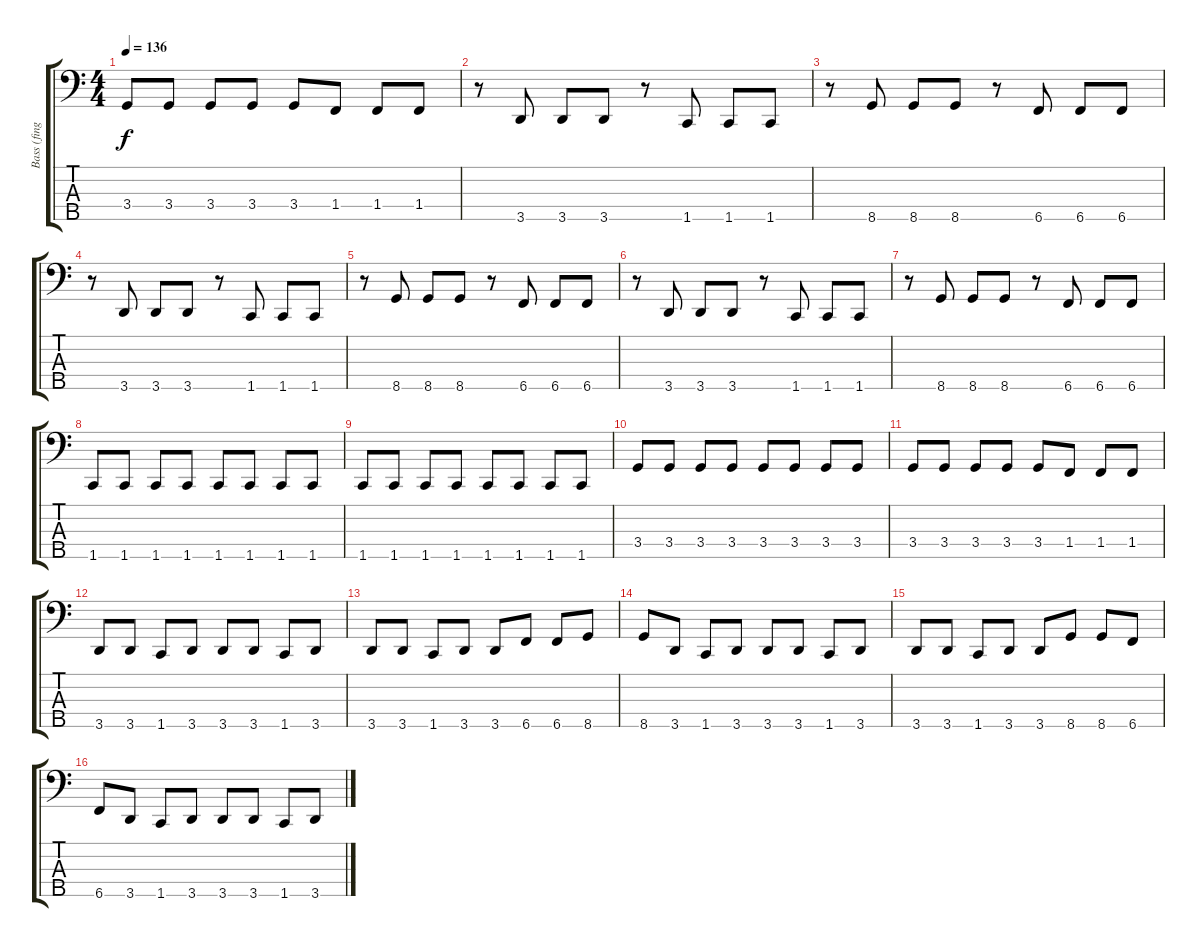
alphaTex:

\track ("Bass (finger)" "Bass (fing") {instrument electricbasspick}
\staff {score tabs}
\tuning (G2 D2 A1 E1 B0) {hide}
\ts (4 4)
\tempo 136
\clef f4
\ks c
3.4.8{dy f} 3.4.8 3.4.8 3.4.8 3.4.8 1.4.8 1.4.8 1.4.8 |
r.8 3.5.8 3.5.8 3.5.8 r.8 1.5.8 1.5.8 1.5.8 |
r.8 8.5.8 8.5.8 8.5.8 r.8 6.5.8 6.5.8 6.5.8 |
r.8 3.5.8 3.5.8 3.5.8 r.8 1.5.8 1.5.8 1.5.8 |
r.8 8.5.8 8.5.8 8.5.8 r.8 6.5.8 6.5.8 6.5.8 |
r.8 3.5.8 3.5.8 3.5.8 r.8 1.5.8 1.5.8 1.5.8 |
r.8 8.5.8 8.5.8 8.5.8 r.8 6.5.8 6.5.8 6.5.8 |
1.5.8 1.5.8 1.5.8 1.5.8 1.5.8 1.5.8 1.5.8 1.5.8 |
1.5.8 1.5.8 1.5.8 1.5.8 1.5.8 1.5.8 1.5.8 1.5.8 |
3.4.8 3.4.8 3.4.8 3.4.8 3.4.8 3.4.8 3.4.8 3.4.8 |
3.4.8 3.4.8 3.4.8 3.4.8 3.4.8 1.4.8 1.4.8 1.4.8 |
3.5.8 3.5.8 1.5.8 3.5.8 3.5.8 3.5.8 1.5.8 3.5.8 |
3.5.8 3.5.8 1.5.8 3.5.8 3.5.8 6.5.8 6.5.8 8.5.8 |
8.5.8 3.5.8 1.5.8 3.5.8 3.5.8 3.5.8 1.5.8 3.5.8 |
3.5.8 3.5.8 1.5.8 3.5.8 3.5.8 8.5.8 8.5.8 6.5.8 |
6.5.8 3.5.8 1.5.8 3.5.8 3.5.8 3.5.8 1.5.8 3.5.8
